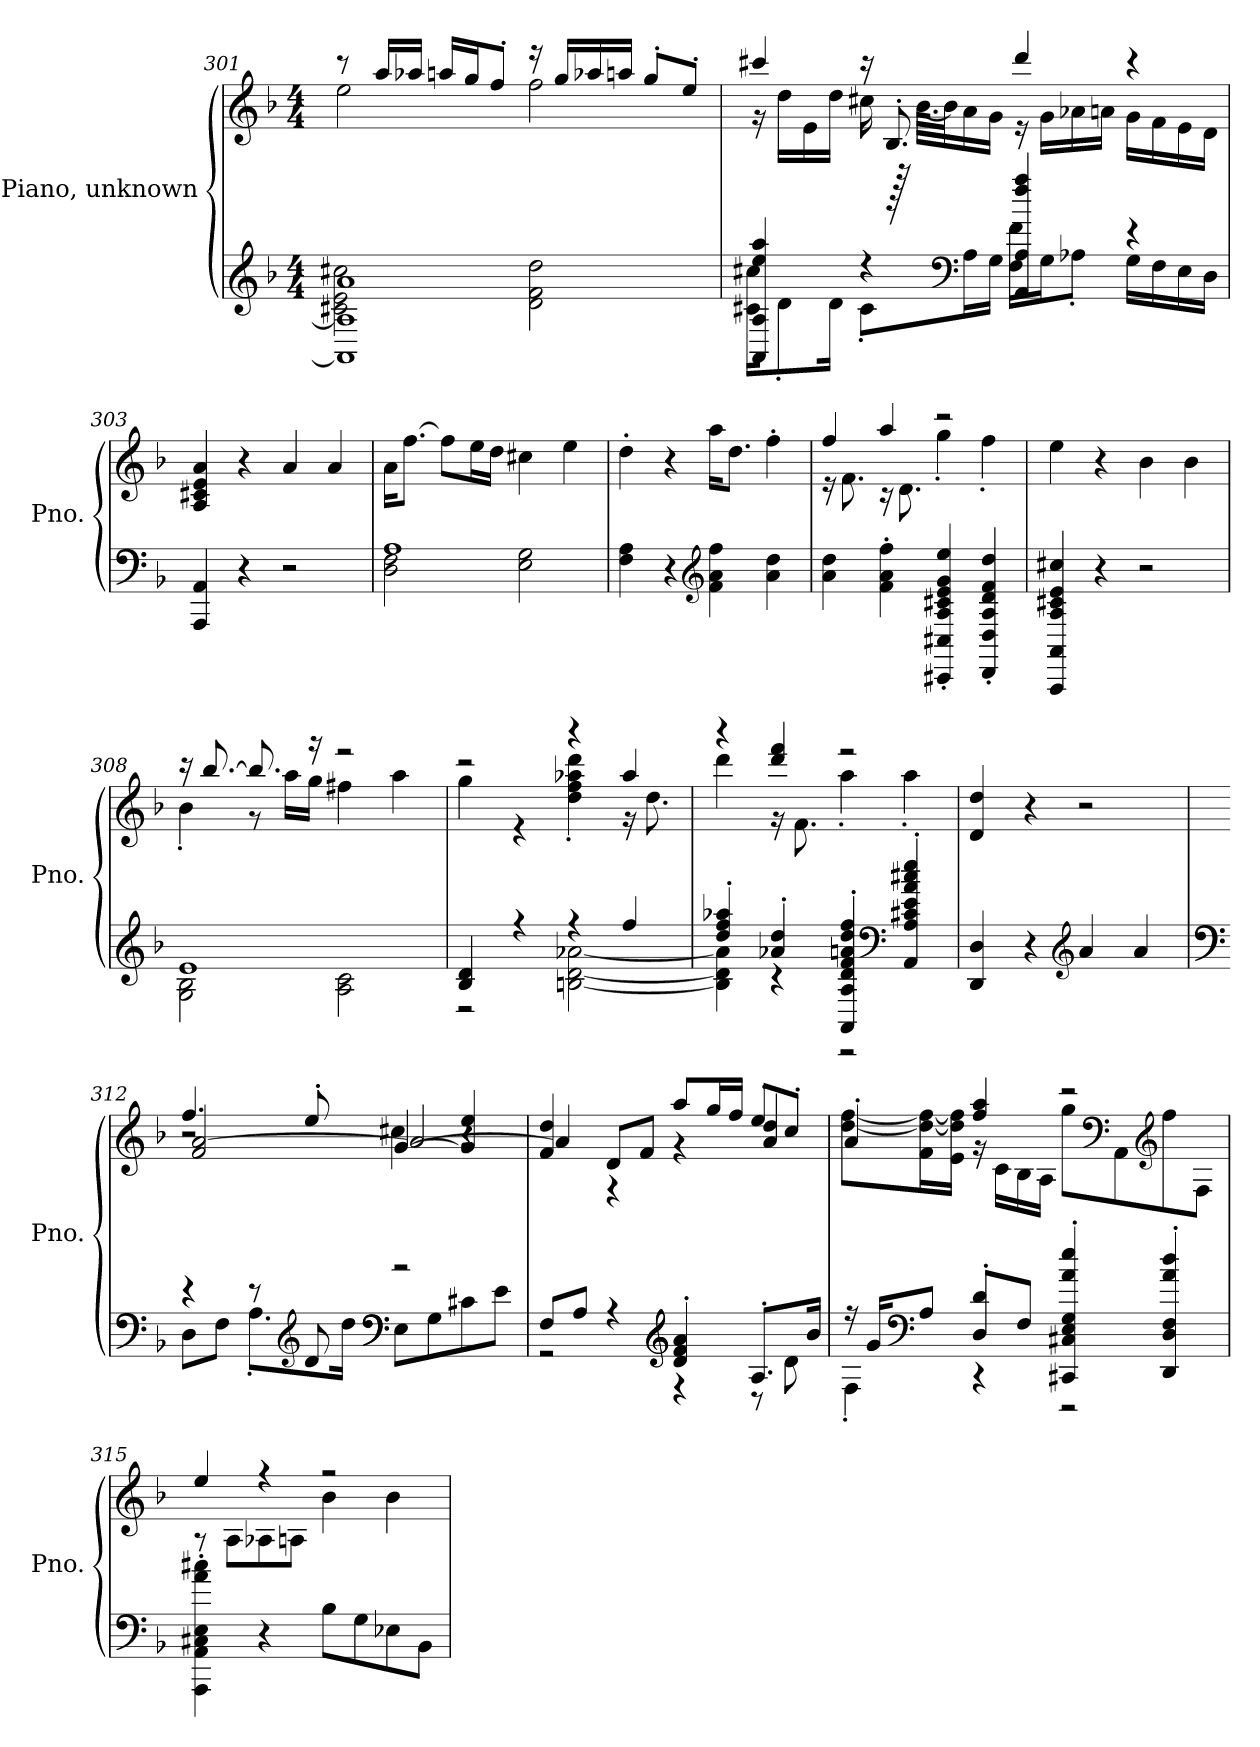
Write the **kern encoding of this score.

**kern	**kern
*part1	*part1
*staff2	*staff1
*I"Piano, unknown	*
*I'Pno.	*
*clefG2	*clefG2
*k[b-]	*k[b-]
*M4/4	*M4/4
=301	=301
*^	*^
*	*^	*	*
1a	2c#X\ 2e\ 2cc#X\	1AA] 1A]	8r	2ee\
.	.	.	16aa/LL	.
.	.	.	16aa-X/JJ	.
.	.	.	16aan/LL	.
.	.	.	16gg/J	.
.	.	.	8ff'/J	.
.	2d\ 2f\ 2dd\	.	16r	2ff\
.	.	.	16gg/LL	.
.	.	.	16aa-X/	.
.	.	.	16aan/JJ	.
.	.	.	8gg'/L	.
.	.	.	8ee'/J	.
*	*v	*v	*	*
!!LO:LB:g=z	!!
=302	=302	=302	=302
4AA/ 4A/ 4ee/ 4aa/	16c#X\ 16cc#X\KL	4ccc#X/	16r
.	8d'\	.	16dd\LL
.	.	.	16e\
.	16d\Jk	.	16dd\JJ
4r	8c#'\L	16r	16cc#X\
.	.	8.B-'/	128r
.	.	.	[64.b-\KLLL
.	.	.	32b-\J]
*clefF4	*	*	*
.	16A\L	.	16a\
.	16G\JJ	.	16g\JJ
4AA/ 4A/ 4ff/ 4aa/	16F\ 16f\LL	4ddd/	16r
.	16G\J	.	16g\LL
.	8A-X'\J	.	16a-X\
.	.	.	16an\JJ
4r	16G\LL	4r	16g\LL
.	16F\	.	16f\
.	16E\	.	16e\
.	16D\JJ	.	16d\JJ
*v	*v	*	*
*	*v	*v
=303	=303
4AAA/ 4AA/	4A/ 4c#X/ 4e/ 4a/
4r	4r
2r	4a/
.	4a/
=304	=304
*^	*
1A	2D\ 2F\	16a\KL
.	.	[8.ff\J
.	.	8ff\L]
.	.	16ee\L
.	.	16dd\JJ
.	2E\ 2G\	4cc#X\
.	.	4ee\
*v	*v	*
=305	=305
4F\ 4A\	4dd'\
4r	4r
*clefG2	*
4f\ 4a\ 4ff\	16aa\KL
.	8.dd\J
4a\ 4dd\	4ff'\
!!LO:LB:g=z
=306	=306
*	*^
4a\ 4dd\	4ff/	16r
.	.	8.f\
4f\' 4a\' 4ff\'	4aa/	16r
.	.	8.d\
4CC#X/' 4C#X/' 4A/' 4c#X/' 4e/' 4g/' 4ee/'	2r	4gg'\
4DD/' 4D/' 4A/' 4d/' 4f/' 4dd/'	.	4ff'\
*	*v	*v
=307	=307
4AAA/ 4AA/ 4A/ 4c#X/ 4e/ 4cc#X/	4ee\
4r	4r
2r	4b-\
.	4b-\
=308	=308
*^	*^
1e	2G\ 2B-\	16r	4b-'\
.	.	[8.bb-/	.
.	.	8.bb-/]	8r
.	.	.	16aa\LL
.	.	16r	16gg\JJ
.	2A\ 2c\	2r	4ff#X\
.	.	.	4aa\
=309	=309	=309	=309
4B-/ 4d/	2r	2r	4gg\
4r	.	.	4r
4r	[2Bn\ [2d\ [2a-X\	4r	4dd\' 4ff\' 4aa-X\' 4ddd\'
4ff/	.	4aa-/	16r
.	.	.	8.dd\
=310	=310	=310	=310
4dd/' 4ff/' 4aa-X/'	4B\] 4d\] 4a-\]	4r	4ddd\
4a-X/' 4dd/'	4r	4ddd/ 4fff/	16r
.	.	.	8.f\
4AA/' 4A/' 4d/' 4f/' 4an/' 4dd/' 4ff/'	2r	2r	4aa'\
*clefF4	*	*	*
4AA/' 4A/' 4c#X/' 4e/' 4a/' 4cc#X/' 4ee/'	.	.	4aa'\
*v	*v	*	*
*	*v	*v
!!LO:LB:g=z
=311	=311
4DD/ 4D/	4d/ 4dd/
4r	4r
*clefG2	*
4a/	2r
4a/	.
=312	=312
*clefF4	*
*^	*^
*	*	*	*^
4r	8D\L	4.ff/	2r	2f/ [2a/
.	8F\J	.	.	.
8r	8.A'\L	.	.	.
*clefG2	*	*	*	*
8d/	.	8ee'/	.	.
.	16dd\Jk	.	.	.
*clefF4	*	*	*	*
2r	8E\L	[4g/	4cc#X\	2a/_
.	8G\	.	.	.
.	8c#X\	4g/] 4ee/	4r	.
.	8e\J	.	.	.
*	*	*	*v	*v
=313	=313	=313	=313
8F/L	2r	4f/ 4dd/	4a/]
8A/J	.	.	.
4r	.	8d/L	4r
.	.	8f/J	.
*clefG2	*	*	*
4d/' 4f/' 4a/'	4r	8aa/L	4r
.	.	16gg/L	.
.	.	16ff/JJ	.
8.A'/L	8r	8ee'/L	4a/ 4dd/
.	8d\	8cc'/J	.
16b-/Jk	.	.	.
!!LO:LB:g=z	!!
=314	=314	=314	=314
16r	4F'\	4a'/	[8dd\ [8ff\L
16g/KL	.	.	.
*clefF4	*	*	*
8A/J	.	.	16f\ 16dd\_ 16ff\_L
.	.	.	16e\ 16dd\] 16ff\]JJ
8D/' 8d/'L	4r	4ff/ 4aa/	16r
.	.	.	16c\LL
8F/J	.	.	16B-\
.	.	.	16A\JJ
4CC#X/' 4C#X/' 4E/' 4G/' 4a/' 4ee/'	2r	2r	8gg\L
*	*	*clefF4	*
.	.	.	8AA\
*	*	*clefG2	*
4DD/' 4D/' 4F/' 4a/' 4dd/'	.	.	8ff\
.	.	.	8F\J
*v	*v	*	*
=315	=315	=315
4AAA\' 4AA\' 4C#X\' 4E\' 4a\' 4cc#X\'	4ee/	8r
.	.	8A\L
4r	4r	8A-X\
.	.	8An\J
8B-\L	2r	4b-\
8G\	.	.
8E-X\	.	4b-\
8BB-\J	.	.
*	*v	*v
=	=
*-	*-
